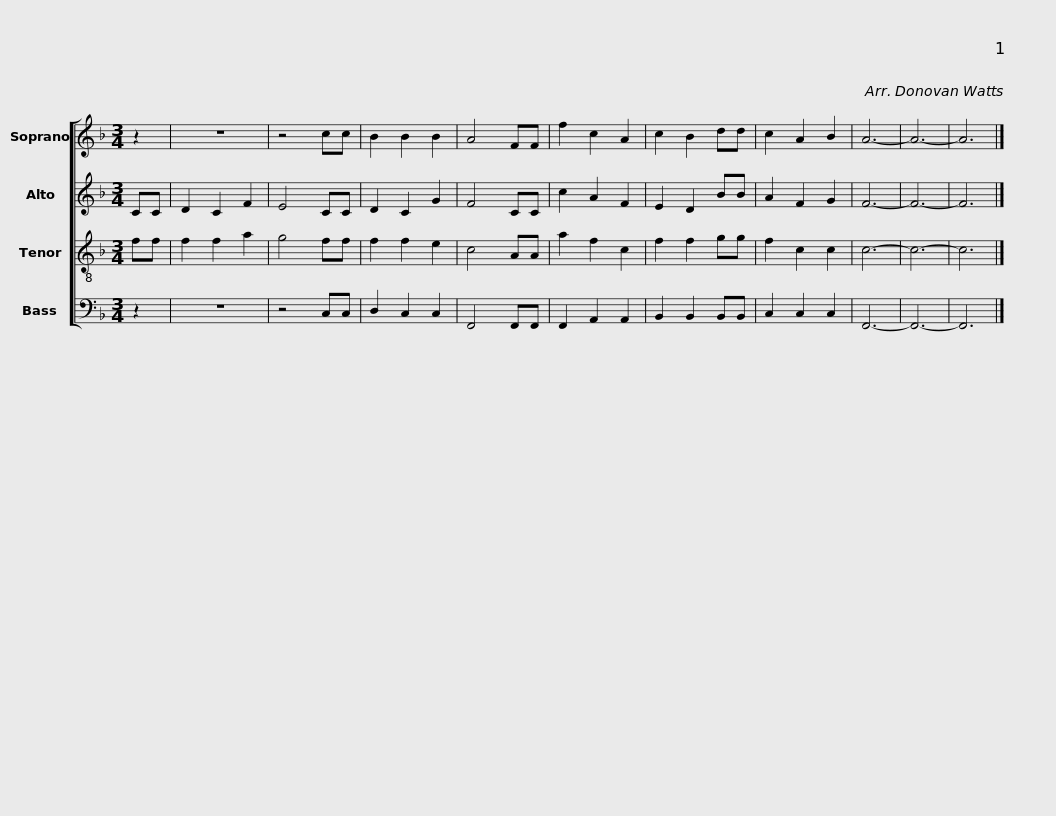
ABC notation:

X:1
%%score [ 1 2 3 4 ]
L:1/8
M:3/4
I:linebreak $
K:F
V:1 treble
V:2 treble
V:3 treble-8
V:4 bass
V:1
 z2 | z6 | z4 cc | B2 B2 B2 | A4 FF | %5
 f2 c2 A2 | c2 B2 dd | c2 A2 B2 | A6- | A6- | %10
 A6 |] %11
V:2
 CC | D2 C2 F2 | E4 CC | D2 C2 G2 | F4 CC | %5
 c2 A2 F2 | E2 D2 BB | A2 F2 G2 | F6- | F6- | %10
 F6 |] %11
V:3
 ff | f2 f2 a2 | g4 ff | f2 f2 e2 | c4 AA | %5
 a2 f2 c2 | f2 f2 gg | f2 c2 c2 | c6- | c6- | %10
 c6 |] %11
V:4
 z2 | z6 | z4 C,C, | D,2 C,2 C,2 | F,,4 F,,F,, | %5
 F,,2 A,,2 A,,2 | B,,2 B,,2 B,,B,, | C,2 C,2 C,2 | F,,6- | F,,6- | %10
 F,,6 |] %11
